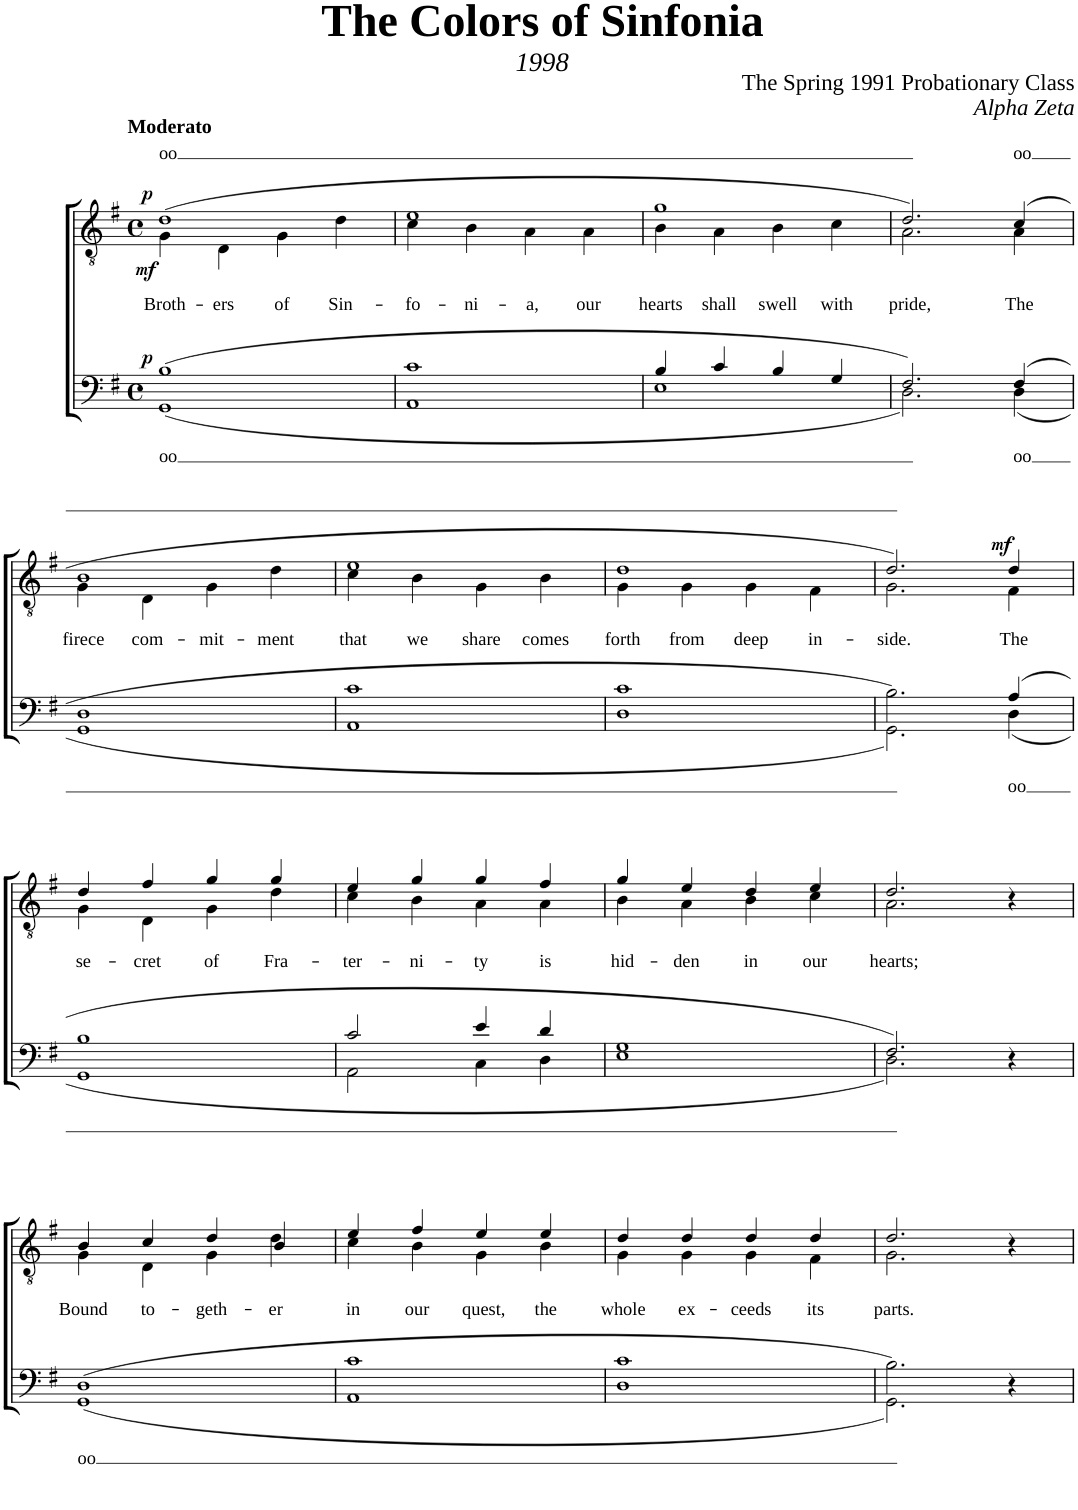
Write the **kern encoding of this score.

**kern	**text	**dynam	**kern	**text	**dynam
*part2	*part2	*part2	*part1	*part1	*part1
*staff2	*staff2	*staff2	*staff1	*staff1	*staff1
*I"Piano	*	*	*I"Piano	*	*
*I'Pno	*	*	*I'Pno	*	*
*clefF4	*	*	*clefGv2	*	*
*k[f#]	*	*	*k[f#]	*	*
*M4/4	*	*	*M4/4	*	*
*met(c)	*	*	*met(c)	*	*
=1	=1	=1	=1	=1	=1
*^	*	*	*	*	*
!	!	!	!	!LO:TX:a:B:t=Moderato	!	!
!	!	!LO:LY:b	!	!	!LO:LY:a	!
*	*	*	*	*^	*	*
!	!	!	!LO:DY:a	!	!	!LO:LY:b	!LO:DY:a
!	!	!	!	!	!	!	!LO:DY:n=1:b
(>1B	(1GG	oo	p	(1d	4G\	Broth-	p mf
!	!	!	!	!	!	!LO:LY:b	!
.	.	.	.	.	4D\	-ers	.
!	!	!	!	!	!	!LO:LY:b	!
.	.	.	.	.	4G\	of	.
!	!	!	!	!	!	!LO:LY:b	!
.	.	.	.	.	4d\	Sin-	.
=2	=2	=2	=2	=2	=2	=2	=2
!	!	!	!	!	!	!LO:LY:b	!
1c	1AA	.	.	1e	4c\	-fo-	.
!	!	!	!	!	!	!LO:LY:b	!
.	.	.	.	.	4B\	-ni-	.
!	!	!	!	!	!	!LO:LY:b	!
.	.	.	.	.	4A\	-a,	.
!	!	!	!	!	!	!LO:LY:b	!
.	.	.	.	.	4A\	our	.
=3	=3	=3	=3	=3	=3	=3	=3
!	!	!	!	!	!	!LO:LY:b	!
4B/	1E	.	.	1g	4B\	hearts	.
!	!	!	!	!	!	!LO:LY:b	!
4c/	.	.	.	.	4A\	shall	.
!	!	!	!	!	!	!LO:LY:b	!
4B/	.	.	.	.	4B\	swell	.
!	!	!	!	!	!	!LO:LY:b	!
4G/	.	.	.	.	4c\	with	.
=4	=4	=4	=4	=4	=4	=4	=4
!	!	!	!	!	!	!LO:LY:b	!
2.F#/)	2.D\)	.	.	2.d/)	2.A\	pride,	.
!	!	!LO:LY:b	!	!	!	!LO:LY:a	!
!	!	!	!	!	!	!LO:LY:b	!
(4F#/	(4D\	oo	.	(4c/	4A\	The	.
!!LO:LB:g=z	!!
=5	=5	=5	=5	=5	=5	=5	=5
!	!	!	!	!	!	!LO:LY:b	!
1D	1GG	.	.	1B	4G\	firece	.
!	!	!	!	!	!	!LO:LY:b	!
.	.	.	.	.	4D\	com-	.
!	!	!	!	!	!	!LO:LY:b	!
.	.	.	.	.	4G\	-mit-	.
!	!	!	!	!	!	!LO:LY:b	!
.	.	.	.	.	4d\	-ment	.
=6	=6	=6	=6	=6	=6	=6	=6
!	!	!	!	!	!	!LO:LY:b	!
1c	1AA	.	.	1e	4c\	that	.
!	!	!	!	!	!	!LO:LY:b	!
.	.	.	.	.	4B\	we	.
!	!	!	!	!	!	!LO:LY:b	!
.	.	.	.	.	4G\	share	.
!	!	!	!	!	!	!LO:LY:b	!
.	.	.	.	.	4B\	comes	.
=7	=7	=7	=7	=7	=7	=7	=7
!	!	!	!	!	!	!LO:LY:b	!
1c	1D	.	.	1d	4G\	forth	.
!	!	!	!	!	!	!LO:LY:b	!
.	.	.	.	.	4G\	from	.
!	!	!	!	!	!	!LO:LY:b	!
.	.	.	.	.	4G\	deep	.
!	!	!	!	!	!	!LO:LY:b	!
.	.	.	.	.	4F#\	in-	.
=8	=8	=8	=8	=8	=8	=8	=8
!	!	!	!	!	!	!LO:LY:b	!
2.B\)	2.GG\)	.	.	2.d/)	2.G\	-side.	.
!	!	!LO:LY:b	!	!	!	!LO:LY:b	!LO:DY:a
(4A/	(4D\	oo	.	4d/	4F#\	The	mf
!!LO:LB:g=z	!!
=9	=9	=9	=9	=9	=9	=9	=9
!	!	!	!	!	!	!LO:LY:b	!
1B	1GG	.	.	4d/	4G\	se-	.
!	!	!	!	!	!	!LO:LY:b	!
.	.	.	.	4f#/	4D\	-cret	.
!	!	!	!	!	!	!LO:LY:b	!
.	.	.	.	4g/	4G\	of	.
!	!	!	!	!	!	!LO:LY:b	!
.	.	.	.	4g/	4d\	Fra-	.
=10	=10	=10	=10	=10	=10	=10	=10
!	!	!	!	!	!	!LO:LY:b	!
2c/	2AA\	.	.	4e/	4c\	-ter-	.
!	!	!	!	!	!	!LO:LY:b	!
.	.	.	.	4g/	4B\	-ni-	.
!	!	!	!	!	!	!LO:LY:b	!
4e/	4C\	.	.	4g/	4A\	-ty	.
!	!	!	!	!	!	!LO:LY:b	!
4d/	4D\	.	.	4f#/	4A\	is	.
=11	=11	=11	=11	=11	=11	=11	=11
!	!	!	!	!	!	!LO:LY:b	!
1G	1E	.	.	4g/	4B\	hid-	.
!	!	!	!	!	!	!LO:LY:b	!
.	.	.	.	4e/	4A\	-den	.
!	!	!	!	!	!	!LO:LY:b	!
.	.	.	.	4d/	4B\	in	.
!	!	!	!	!	!	!LO:LY:b	!
.	.	.	.	4e/	4c\	our	.
=12	=12	=12	=12	=12	=12	=12	=12
!	!	!	!	!	!	!LO:LY:b	!
2.F#/)	2.D\)	.	.	2.d/	2.A\	hearts;	.
4r	4ryy	.	.	4r	4ryy	.	.
!!LO:LB:g=z	!!
=13	=13	=13	=13	=13	=13	=13	=13
!	!	!LO:LY:b	!	!	!	!LO:LY:b	!
(>1D	(1GG	oo	.	4B/	4G\	Bound	.
!	!	!	!	!	!	!LO:LY:b	!
.	.	.	.	4c/	4D\	to-	.
!	!	!	!	!	!	!LO:LY:b	!
.	.	.	.	4d/	4G\	-geth-	.
!	!	!	!	!	!	!LO:LY:b	!
.	.	.	.	4B/	4d\	-er	.
=14	=14	=14	=14	=14	=14	=14	=14
!	!	!	!	!	!	!LO:LY:b	!
1c	1AA	.	.	4e/	4c\	in	.
!	!	!	!	!	!	!LO:LY:b	!
.	.	.	.	4f#/	4B\	our	.
!	!	!	!	!	!	!LO:LY:b	!
.	.	.	.	4e/	4G\	quest,	.
!	!	!	!	!	!	!LO:LY:b	!
.	.	.	.	4e/	4B\	the	.
=15	=15	=15	=15	=15	=15	=15	=15
!	!	!	!	!	!	!LO:LY:b	!
1c	1D	.	.	4d/	4G\	whole	.
!	!	!	!	!	!	!LO:LY:b	!
.	.	.	.	4d/	4G\	ex-	.
!	!	!	!	!	!	!LO:LY:b	!
.	.	.	.	4d/	4G\	-ceeds	.
!	!	!	!	!	!	!LO:LY:b	!
.	.	.	.	4d/	4F#\	its	.
=16	=16	=16	=16	=16	=16	=16	=16
!	!	!	!	!	!	!LO:LY:b	!
2.B\)	2.GG\)	.	.	2.d/	2.G\	parts.	.
4r	4ryy	.	.	4r	4ryy	.	.
*v	*v	*	*	*	*	*	*
*	*	*	*v	*v	*	*
=	=	=	=	=	=
*-	*-	*-	*-	*-	*-
